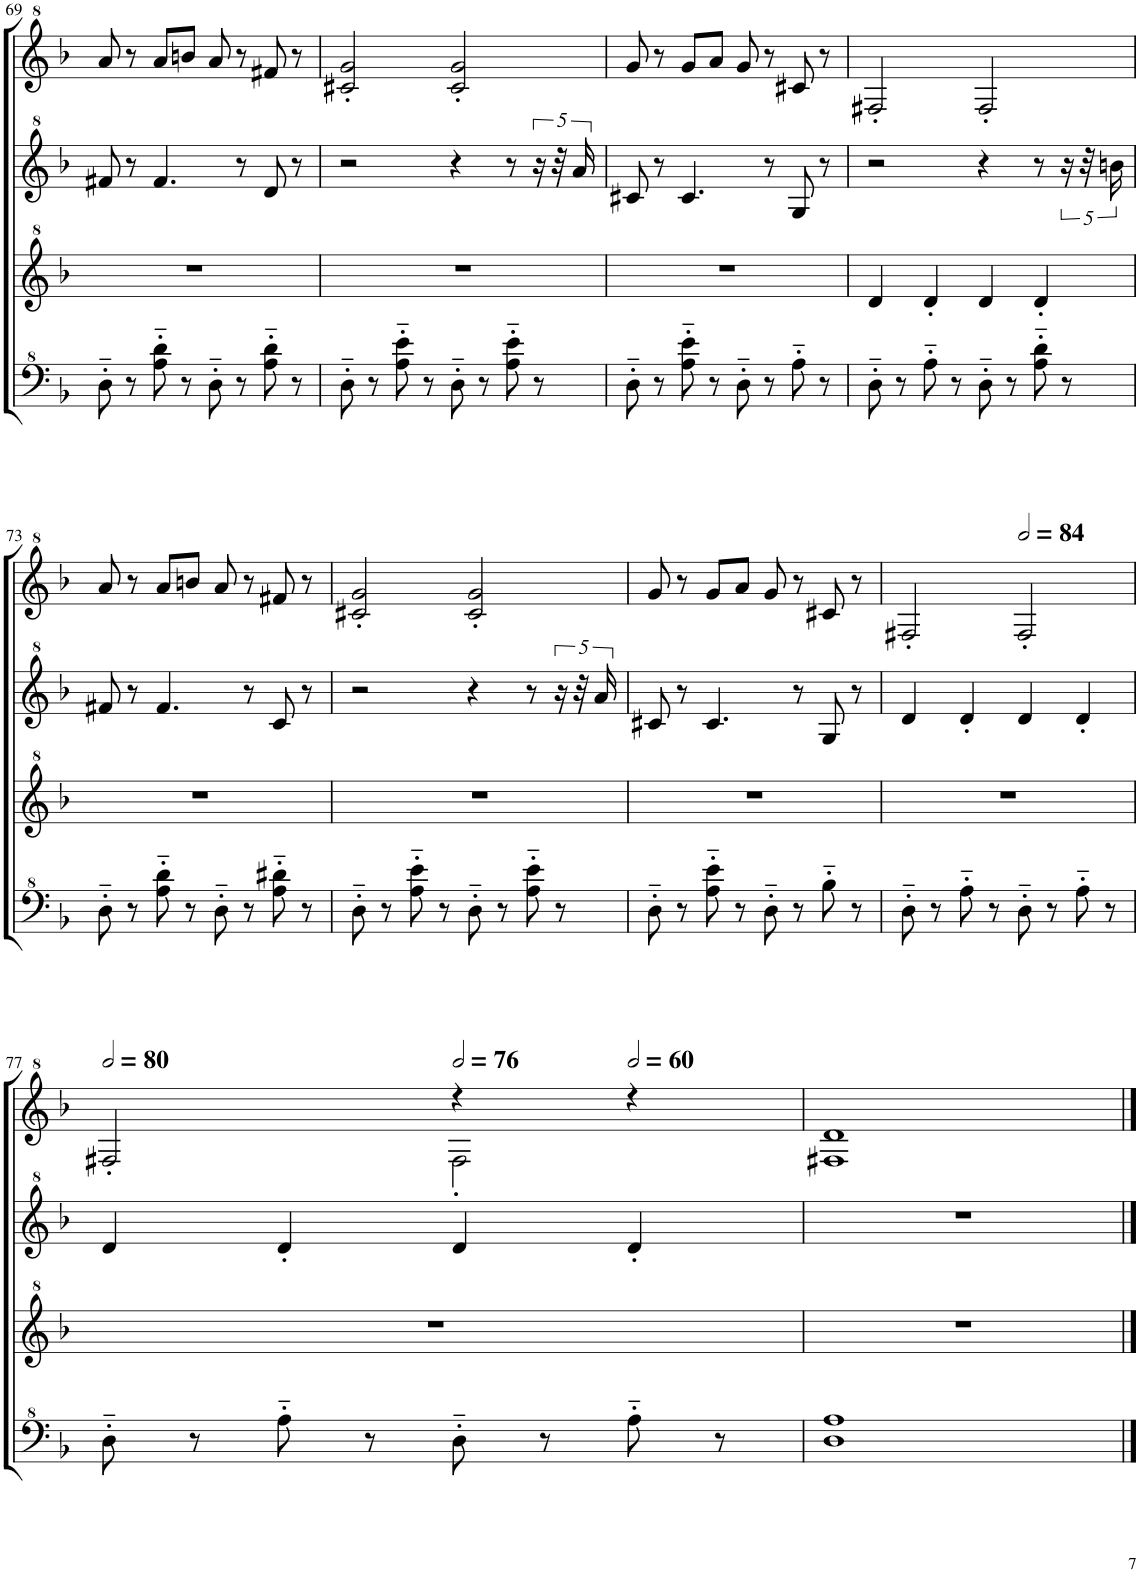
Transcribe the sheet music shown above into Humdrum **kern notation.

**kern	**kern	**kern	**kern
*part1	*part1	*part1	*part1
*staff4	*staff3	*staff2	*staff1
*I"Model III	*	*	*
!!LO:PB:g=z
*clefF^4	*clefG^2	*clefG^2	*clefG^2
*k[b-]	*k[b-]	*k[b-]	*k[b-]
*M2/2	*M2/2	*M2/2	*M2/2
*met(c|)	*met(c|)	*met(c|)	*met(c|)
=69	=69	=69	=69
8d'~\	1r	8ff#X/	8aa/
8r	.	8r	8r
8a\'~ 8dd\'~	.	4.ff#/	8aa/L
8r	.	.	8bbn/J
8d'~\	.	.	8aa/
8r	.	8r	8r
8a\'~ 8dd\'~	.	8dd/	8ff#X/
8r	.	8r	8r
=70	=70	=70	=70
8d'~\	1r	2r	2cc#X/' 2gg/'
8r	.	.	.
8a\'~ 8ee\'~	.	.	.
8r	.	.	.
8d'~\	.	4r	2cc#/' 2gg/'
8r	.	.	.
8a\'~ 8ee\'~	.	8r	.
8r	.	20r	.
.	.	40r	.
.	.	20aa/	.
=71	=71	=71	=71
8d'~\	1r	8cc#X/	8gg/
8r	.	8r	8r
8a\'~ 8ee\'~	.	4.cc#/	8gg/L
8r	.	.	8aa/J
8d'~\	.	.	8gg/
8r	.	8r	8r
8a'~\	.	8g/	8cc#X/
8r	.	8r	8r
=72	=72	=72	=72
8d'~\	4dd/	2r	2f#X'/
8r	.	.	.
8a'~\	4dd'/	.	.
8r	.	.	.
8d'~\	4dd/	4r	2f#'/
8r	.	.	.
8a\'~ 8dd\'~	4dd'/	8r	.
8r	.	20r	.
.	.	40r	.
.	.	20bbn\	.
!!LO:LB:g=z
=73	=73	=73	=73
8d'~\	1r	8ff#X/	8aa/
8r	.	8r	8r
8a\'~ 8dd\'~	.	4.ff#/	8aa/L
8r	.	.	8bbn/J
8d'~\	.	.	8aa/
8r	.	8r	8r
8a\'~ 8dd#X\'~	.	8cc/	8ff#X/
8r	.	8r	8r
=74	=74	=74	=74
8d'~\	1r	2r	2cc#X/' 2gg/'
8r	.	.	.
8a\'~ 8ee\'~	.	.	.
8r	.	.	.
8d'~\	.	4r	2cc#/' 2gg/'
8r	.	.	.
8a\'~ 8ee\'~	.	8r	.
8r	.	20r	.
.	.	40r	.
.	.	20aa/	.
=75	=75	=75	=75
8d'~\	1r	8cc#X/	8gg/
8r	.	8r	8r
8a\'~ 8ee\'~	.	4.cc#/	8gg/L
8r	.	.	8aa/J
8d'~\	.	.	8gg/
8r	.	8r	8r
8b-'~\	.	8g/	8cc#X/
8r	.	8r	8r
=76	=76	=76	=76
8d'~\	1r	4dd/	2f#X'/
8r	.	.	.
8a'~\	.	4dd'/	.
8r	.	.	.
*	*	*	*MM168
8d'~\	.	4dd/	2f#'/
8r	.	.	.
8a'~\	.	4dd'/	.
8r	.	.	.
!!LO:LB:g=z
=77	=77	=77	=77
*	*	*	*MM160
*	*	*	*^
8d'~\	1r	4dd/	2f#X'/	2ryy
8r	.	.	.	.
8a'~\	.	4dd'/	.	.
8r	.	.	.	.
*	*	*	*MM152	*
8d'~\	.	4dd/	4r	2f#'\
8r	.	.	.	.
*	*	*	*MM120	*
8a'~\	.	4dd'/	4r	.
8r	.	.	.	.
*	*	*	*v	*v
=78	=78	=78	=78
1d 1a	1r	1r	1f#X 1dd
==	==	==	==
*-	*-	*-	*-
